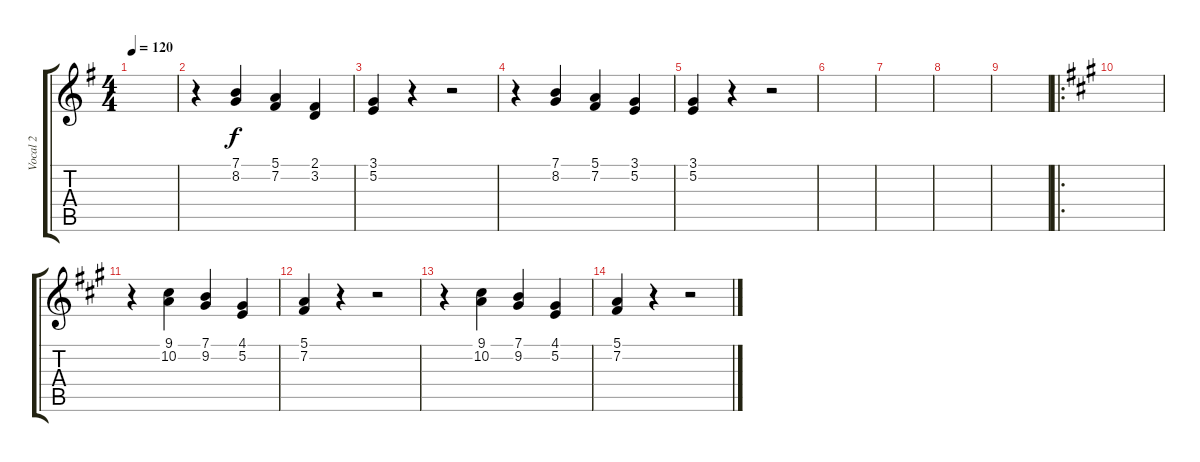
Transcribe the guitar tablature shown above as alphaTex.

\track ("Vocal 2" "Vocal 2") {instrument lead2sawtooth}
\staff {score tabs}
\tuning (E4 B3 G3 D3 A2 E2) {hide}
\ts (4 4)
\tempo 120
\clef g2
\ks g
|
r.4 (7.1 8.2).4 (5.1 7.2).4 (2.1 3.2).4 |
(3.1 5.2).4 r.4 r.2 |
r.4 (7.1 8.2).4 (5.1 7.2).4 (3.1 5.2).4 |
(3.1 5.2).4 r.4 r.2 |
|
|
|
|
\ro
\ks a
|
r.4 (9.1 10.2).4 (7.1 9.2).4 (4.1 5.2).4 |
(5.1 7.2).4 r.4 r.2 |
r.4 (9.1 10.2).4 (7.1 9.2).4 (4.1 5.2).4 |
(5.1 7.2).4 r.4 r.2
